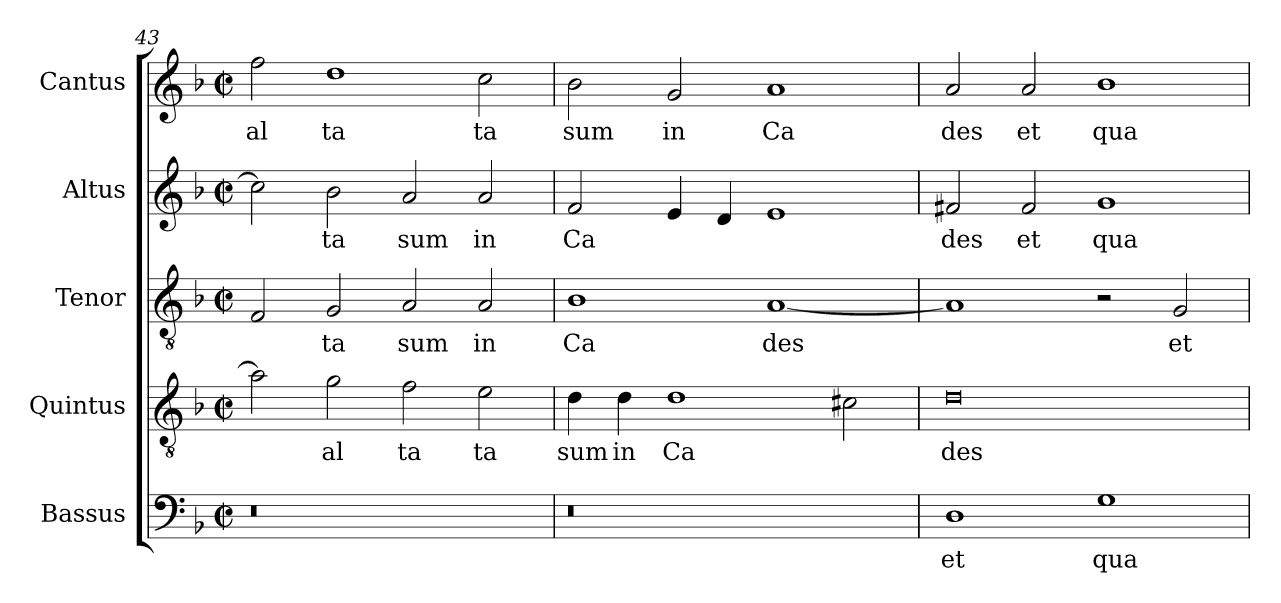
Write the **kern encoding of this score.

**kern	**text	**kern	**text	**kern	**text	**kern	**text	**kern	**text
*part5	*part5	*part4	*part4	*part3	*part3	*part2	*part2	*part1	*part1
*staff5	*staff5	*staff4	*staff4	*staff3	*staff3	*staff2	*staff2	*staff1	*staff1
*I"Bassus	*	*I"Quintus	*	*I"Tenor	*	*I"Altus	*	*I"Cantus	*
*clefF4	*	*clefGv2	*	*clefGv2	*	*clefG2	*	*clefG2	*
*k[b-]	*	*k[b-]	*	*k[b-]	*	*k[b-]	*	*k[b-]	*
*F:	*	*F:	*	*F:	*	*F:	*	*F:	*
*M2/2	*	*M2/2	*	*M2/2	*	*M2/2	*	*M2/2	*
*met(c|)	*	*met(c|)	*	*met(c|)	*	*met(c|)	*	*met(c|)	*
=43	=43	=43	=43	=43	=43	=43	=43	=43	=43
!	!	!	!LO:LY:b	!	!LO:LY:b	!	!LO:LY:b:cj	!	!LO:LY:b:cj
0r	.	2a\]	.	2F/	--	2cc\]	.	2ff\	al
!	!	!	!LO:LY:b	!	!LO:LY:b	!	!LO:LY:b:cj	!	!LO:LY:b:cj
.	.	2g\	al	2G/	-ta	2b-\	ta	1dd	ta
!	!	!	!LO:LY:b	!	!LO:LY:b	!	!LO:LY:b:cj	!	!
.	.	2f\	ta	2A/	sum	2a/	sum	.	.
!	!	!	!LO:LY:b	!	!LO:LY:b	!	!LO:LY:b:cj	!	!LO:LY:b:cj
.	.	2e\	ta	2A/	in	2a/	in	2cc\	ta
=44	=44	=44	=44	=44	=44	=44	=44	=44	=44
!	!	!	!LO:LY:b	!	!LO:LY:b	!	!LO:LY:b:cj	!	!LO:LY:b:cj
0r	.	4d\	sum	1B-	Ca	2f/	Ca	2b-\	sum
!	!	!	!LO:LY:b	!	!	!	!	!	!
.	.	4d\	in	.	.	.	.	.	.
!	!	!	!LO:LY:b	!	!	!	!LO:LY:b:cj	!	!LO:LY:b:cj
.	.	1d	Ca	.	.	4e/	.	2g/	in
!	!	!	!	!	!	!	!LO:LY:b:cj	!	!
.	.	.	.	.	.	4d/	.	.	.
!	!	!	!	!	!LO:LY:b	!	!LO:LY:b:cj	!	!LO:LY:b:cj
.	.	.	.	[<1A	des	1e	.	1a	Ca
!	!	!	!LO:LY:b	!	!	!	!	!	!
.	.	2c#X\	.	.	.	.	.	.	.
=45	=45	=45	=45	=45	=45	=45	=45	=45	=45
!	!LO:LY:b	!	!LO:LY:b	!	!LO:LY:b	!	!LO:LY:b:cj	!	!LO:LY:b:cj
1D	et	0d	des	1A]	.	2f#X/	des	2a/	des
!	!	!	!	!	!	!	!LO:LY:b:cj	!	!LO:LY:b:cj
.	.	.	.	.	.	2f#/	et	2a/	et
!	!LO:LY:b	!	!	!	!	!	!LO:LY:b:cj	!	!LO:LY:b:cj
1G	qua	.	.	2r	.	1g	qua	1b-	qua
!	!	!	!	!	!LO:LY:b	!	!	!	!
.	.	.	.	2G/	et	.	.	.	.
=	=	=	=	=	=	=	=	=	=
*-	*-	*-	*-	*-	*-	*-	*-	*-	*-
